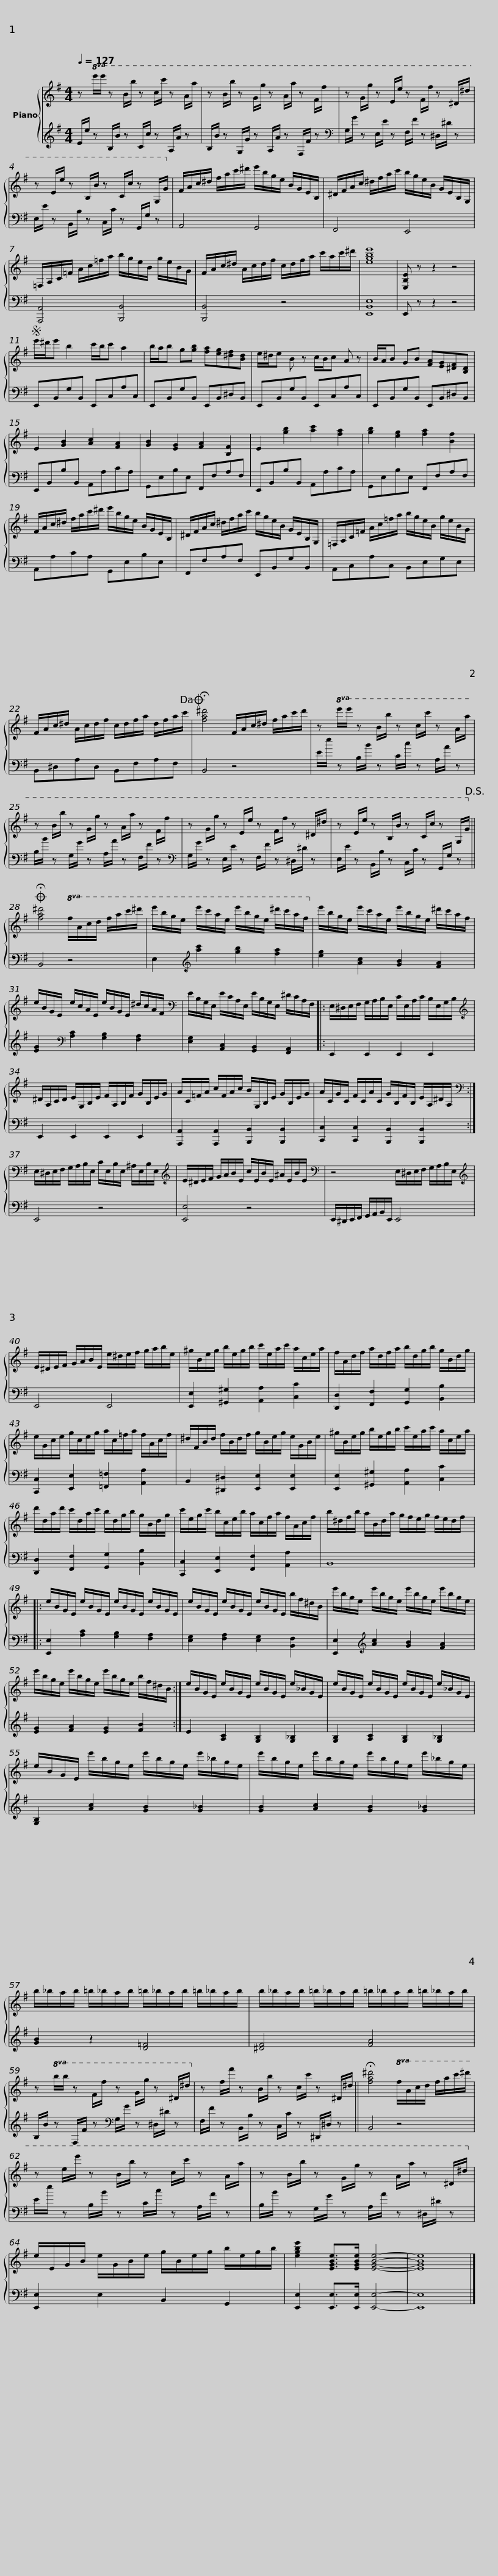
X:1
%%score { 1 | 2 }
L:1/8
Q:1/4=127
M:4/4
I:linebreak $
K:G
V:1 treble
V:2 treble
V:1
 z!8va(! e'/e''/ z b/b'/ z c'/c''/ z a/a'/ | z b/b'/ z g/g'/ z a/a'/ z f/f'/ |$ z g/g'/ z e/e'/ z f/f'/ z ^d/^d'/ | z e/e'/ z B/b/ z c/c'/ z G/g/!8va)! |$ F/A/c/^d/ f/a/c'/^d'/ e'/b/g/e/ B/G/E/B,/ | %5
 ^D/F/A/c/ ^d/f/a/c'/ b/g/e/B/ G/E/B,/G,/ |$ =F,/A,/C/=F/ A/c/=f/a/ b/g/e/B/ g/e/B/G/ | F/A/c/^d/ A/c/d/f/ c/d/f/a/ c'/a/c'/^d'/ | [egbe']8 | [E,B,E] z z2 z4 |$ %10
S e'/^d'/e' b2 c'/b/c' a2 | b/a/b g[gb] [fa][eg][^df][Bd] | e/^d/e B z c/B/c A z | B/A/B GB [FA][EG][^DF][B,D] |$ E2 [GB]2 [Ac]2 [FA]2 | %15
 [GB]2 [EG]2 [FA]2 [B,F]2 | E2 [gb]2 [ac']2 [fa]2 | [gb]2 [eg]2 [fa]2 [Bf]2 |$ F/A/c/^d/ f/a/c'/^d'/ e'/b/g/e/ B/G/E/B,/ | ^D/F/A/c/ ^d/f/a/c'/ b/g/e/B/ G/E/B,/G,/ |$ %20
 =F,/A,/C/=F/ A/c/=f/a/ b/g/e/B/ g/e/B/G/ | F/A/c/^d/ A/c/d/f/ c/d/f/a/ d/f/a/c'/!dacoda! | !fermata![fa^d']4 F/A/c/^d/ f/a/c'/d'/ |$ z!8va(! e'/e''/ z b/b'/ z c'/c''/ z a/a'/ | z b/b'/ z g/g'/ z a/a'/ z f/f'/ |$ %25
 z g/g'/ z e/e'/ z f/f'/ z ^d/^d'/ | z e/e'/ z B/b/ z c/c'/ z G/g/!8va)!!D.S.! ||O !fermata![fa^d']4!8va(! f/a/c'/d'/ f'/a'/c''/^d''/ |$ e''/b'/g'/e'/ e''/c''/a'/e'/ e''/b'/g'/e'/ ^d''/c''/a'/f'/!8va)! | e'/b/g/e/ e'/c'/a/e/ e'/b/g/e/ ^d'/c'/a/f/ |$ %30
 e/B/G/E/ e/c/A/E/ e/B/G/E/ ^d/c/A/F/ |[K:bass] E/B,/G,/E,/ E/C/A,/E,/ E/B,/G,/E,/ ^D/C/A,/F,/ |:$ E,/^D,/E,/F,/ G,/A,/B,/E,/ C/E,/A,/C/ B,/E,/G,/B,/ |[K:treble] ^D/A,/C/D/ E/G,/B,/E/ F/A,/B,/F/ G/B,/E/G/ |$ A/C/=F/A/ c/F/A/c/ B/G,/B,/E/ G/B,/E/G/ | %35
 A/C/G/C/ F/C/A/C/ G/B,/F/B,/ E/A,/^D/A,/ :|$[K:bass] E,/^D,/E,/F,/ G,/A,/B,/E,/ C/E,/B,/E,/ ^A,/E,/B,/E,/ |[K:treble] E/^D/E/F/ G/A/B/E/ c/E/B/E/ ^A/E/B/E/ |$[K:bass] z4 E,/^D,/E,/F,/ G,/A,/B,/E,/ |[K:treble] E/^D/E/F/ G/A/B/E/ e/^d/e/f/ g/a/b/e/ |$ %40
 ^g/B/e/g/ b/e/g/b/ c'/e/a/c'/ a/c/e/a/ | f/A/d/f/ a/d/f/a/ b/d/g/b/ g/B/d/g/ |$ e/G/c/e/ g/c/e/g/ a/c/=f/a/ f/A/c/f/ | ^d/F/B/d/ f/B/d/f/ g/B/e/g/ e/G/B/e/ |$ ^g/B/e/g/ b/e/g/b/ c'/e/a/c'/ a/c/e/a/ | %45
 d'/d/a/d'/ c'/d/a/c'/ b/d/g/b/ g/B/d/g/ |$ c'/e/g/c'/ b/c/e/b/ a/c/f/a/ f/A/c/f/ | b/^d/f/b/ a/B/d/a/ g/f/e/g/ f/e/d/f/ |:$ e/B/G/E/ e/B/G/E/ e/B/G/E/ e/B/G/E/ | e/B/G/E/ e/B/G/E/ e/B/G/E/ b/f/^d/B/ |$ %50
 e'/b/g/e/ e'/b/g/e/ e'/b/g/e/ e'/b/g/e/ | e'/b/g/e/ e'/b/g/e/ e'/b/g/e/ b/f/^d/B/ :|$ e/B/G/E/ e/B/G/E/ e/B/G/E/ e/_B/G/E/ | e/B/G/E/ e/B/G/E/ e/B/G/E/ e/_B/G/E/ |$ e/B/G/E/ e'/b/g/e/ e'/b/g/e/ e'/_b/g/e/ | %55
 e'/b/g/e/ e'/b/g/e/ e'/b/g/e/ e'/_b/g/e/ |$ b/_b/a/b/ =b/_b/a/b/ =b/_b/a/b/ =b/_b/a/b/ |$ b/_b/a/b/ =b/_b/a/b/ =b/_b/a/b/ =b/_b/a/b/ | z!8va(! b/b'/ z f/f'/ z g/g'/ z ^d/^d'/!8va)! |$ z f/f'/ z B/b/ z c/c'/ z ^D/^d/ || %60
 !fermata![fa^d']4!8va(! f/a/c'/d'/ f'/a'/c''/^d''/ | z e'/e''/ z b/b'/ z c'/c''/ z a/a'/ |$ z b/b'/ z g/g'/ z a/a'/ z ^d/^d'/!8va)! | e/E/G/B/ e/G/B/e/ g/B/e/g/ b/e/g/b/ | [egbe']2 [EGBe]>[EGBe] [EGBe]4- | %65
 [EGBe]8 |] %66
V:2
 E/e/ z B,/B/ z C/c/ z A,/A/ z | B,/B/ z G,/G/ z A,/A/ z F,/F/ z |$[K:bass] G,/G/ z E,/E/ z F,/F/ z ^D,/^D/ z | E,/E/ z B,,/B,/ z C,/C/ z G,,/G,/ z |$ A,,4 G,,4 | %5
 F,,4 E,,4 |$ [A,,,A,,]4 [B,,,B,,]4 | [B,,,B,,]4 z4 | [E,,B,,E,]8 | E,, z z2 z4 |$ %10
 E,,B,,G,B,, E,,C,A,C, | E,,B,,G,B,, E,,B,,^D,B,, | E,,B,,G,B,, E,,C,A,C, | E,,B,,G,B,, E,,B,,^D,B,, |$ E,,B,,B,B,, A,,A,CA, | %15
 G,,E,B,E, F,,F,A,F, | E,,B,,B,B,, A,,A,CA, | G,,E,B,E, F,,F,A,F, |$ A,,A,CA, G,,E,B,E, | F,,F,A,F, E,,B,,G,B,, |$ %20
 A,,C,A,C, B,,E,G,E, | B,,^D,A,D, B,,F,A,F, | B,,4 z4 |$ E/e/ z B,/B/ z C/c/ z A,/A/ z | B,/B/ z G,/G/ z A,/A/ z F,/F/ z |$ %25
[K:bass] G,/G/ z E,/E/ z F,/F/ z ^D,/^D/ z | E,/E/ z B,,/B,/ z C,/C/ z G,,/G,/ z || B,,4 z4 |$ E,2[K:treble] [ac']2 [gb]2 [fa]2 | [eg]2 [Ac]2 [GB]2 [FA]2 |$ %30
 [EG]2[K:bass] [A,C]2 [G,B,]2 [F,A,]2 | [E,G,]2 [A,,C,]2 [G,,B,,]2 [F,,A,,]2 |:$ E,,2 E,,2 E,,2 E,,2 | E,,2 E,,2 E,,2 E,,2 |$ [A,,,A,,]2 [A,,,A,,]2 [B,,,B,,]2 [B,,,B,,]2 | %35
 [C,,C,]2 [C,,C,]2 [B,,,B,,]2 [B,,,B,,]2 :|$ E,,4 z4 | [E,,E,]4 z4 |$ E,,/^D,,/E,,/F,,/ G,,/A,,/B,,/E,,/ E,,4 | E,,4 E,,4 |$ %40
 [E,,E,]2 [^G,,^G,]2 [A,,A,]2 [C,C]2 | [D,,D,]2 [F,,F,]2 [G,,G,]2 [B,,B,]2 |$ [C,,C,]2 [E,,E,]2 [=F,,=F,]2 [A,,A,]2 | B,,2 [^D,,^D,]2 [E,,E,]2 [E,,E,]2 |$ [E,,E,]2 [^G,,^G,]2 [A,,A,]2 [C,C]2 | %45
 [D,,D,]2 [F,,F,]2 [G,,G,]2 [B,,B,]2 |$ [C,,C,]2 [E,,E,]2 [F,,F,]2 [A,,A,]2 | B,,8 |:$ [E,,E,]2 [A,C]2 [G,B,]2 [F,A,]2 | [E,G,]2 [F,A,]2 [E,G,]2 [B,,F,]2 |$ %50
 [E,,E,]2[K:treble] [Ac]2 [GB]2 [FA]2 | [EG]2 [FA]2 [EG]2 [FB]2 :|$ E2 [A,C]2 [G,B,]2 [G,_B,]2 | [G,B,]2 [A,C]2 [G,B,]2 [G,_B,]2 |$ [G,B,]2 [Ac]2 [GB]2 [G_B]2 | %55
 [GB]2 [Ac]2 [GB]2 [G_B]2 |$ [GB]2 z2 [D=F]4 |$ [^DF]4 [FA]4 | B,/B/ z F,/F/ z[K:bass] G,/G/ z ^D,/^D/ z |$ F,/F/ z B,,/B,/ z C,/C/ z ^D,,/^D,/ z || %60
 B,,4 z4 | E/e/ z B,/B/ z C/c/ z A,/A/ z |$ B,/B/ z G,/G/ z A,/A/ z ^D,/^D/ z | [E,,E,]2 E,2 B,,2 G,,2 | [E,,E,]2 [E,,E,]>[E,,E,] [E,,E,]4- | %65
 [E,,E,]8 |] %66
